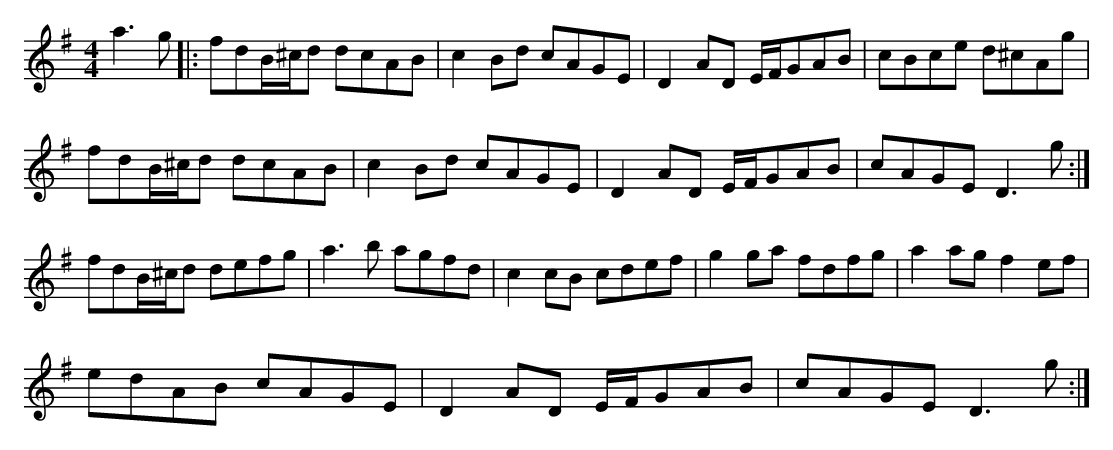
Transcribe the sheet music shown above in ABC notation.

X:1
M:4/4
K:Dmix
a3g|:fdB/^c/d dcAB|c2Bd cAGE|D2AD E/F/GAB|cBce d^cAg|
fdB/^c/d dcAB|c2Bd cAGE|D2AD E/F/GAB|cAGE D3g:|
fdB/^c/d defg|a3b agfd|c2cB cdef|g2ga fdfg|a2ag f2ef|
edAB cAGE|D2AD E/F/GAB|cAGE D3g:|
